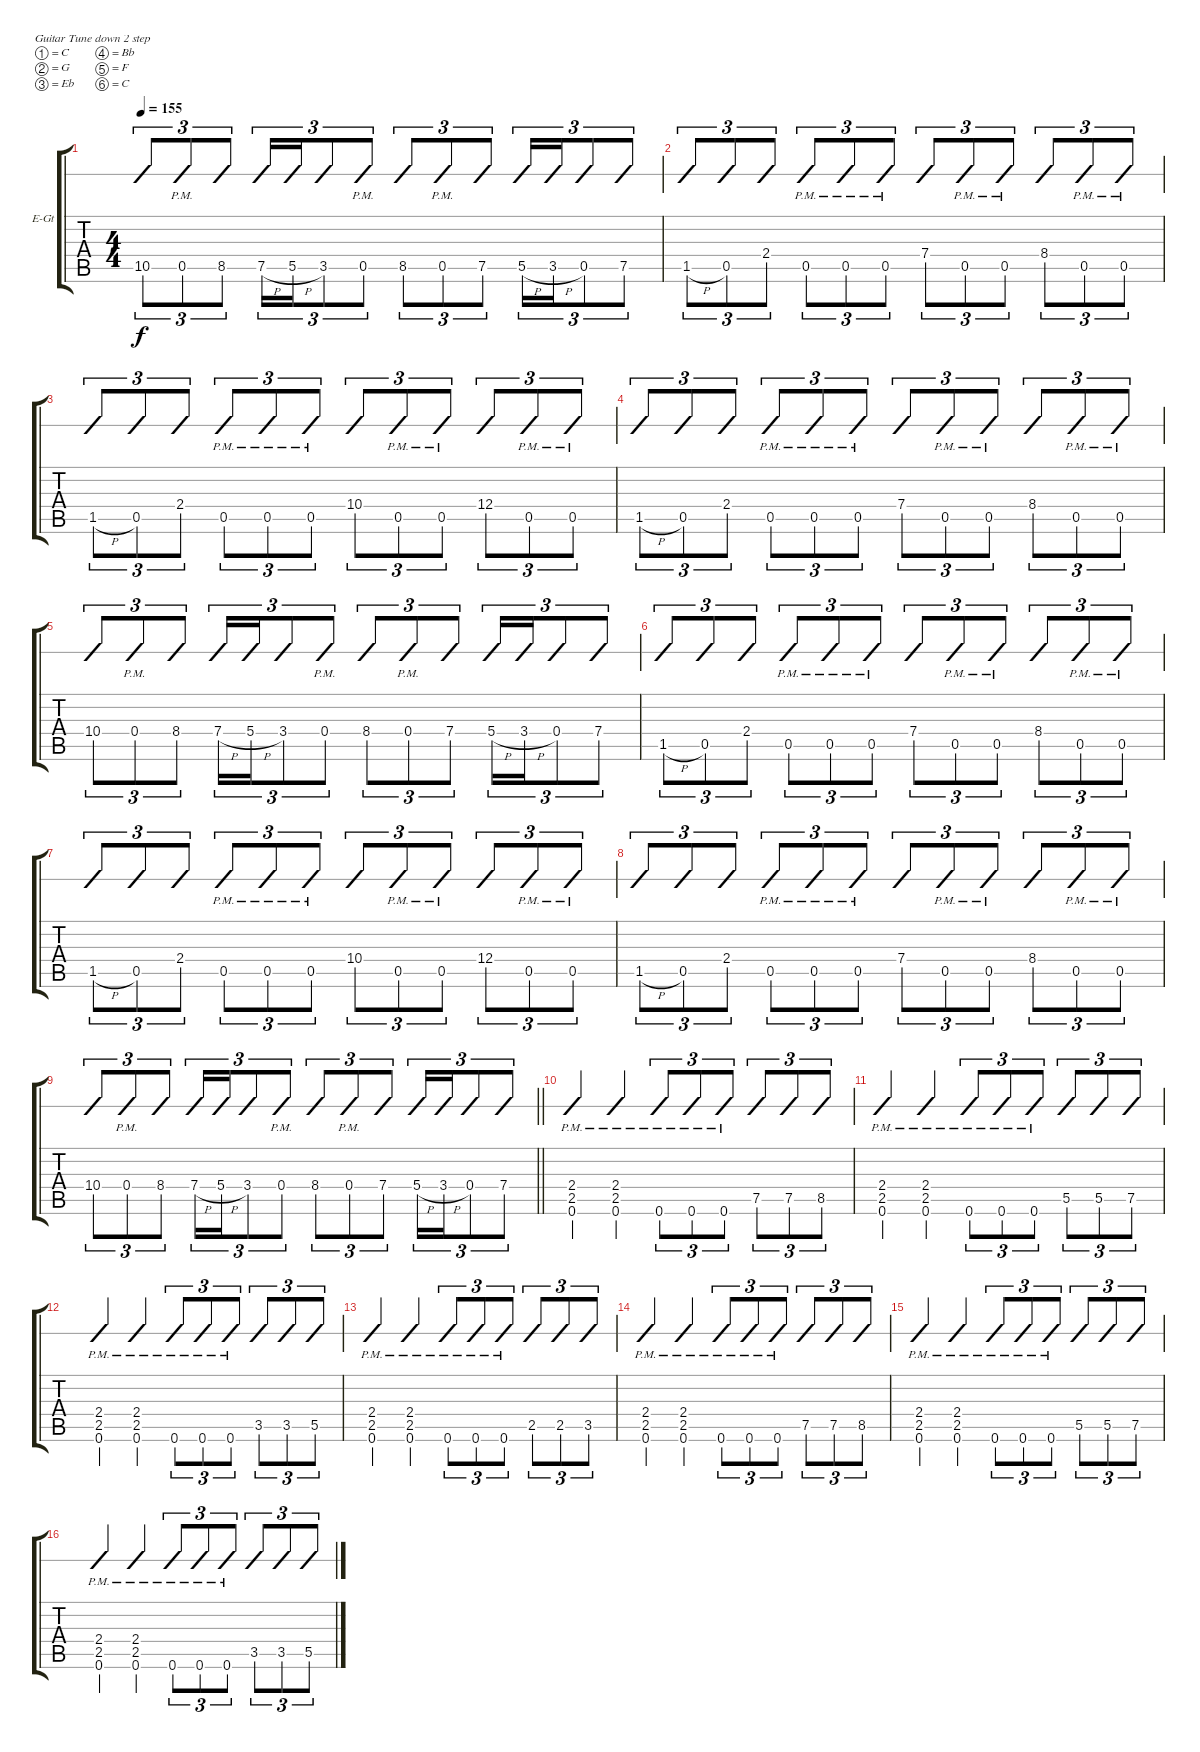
\defaultSystemsLayout 4
\bracketExtendMode groupsimilarinstruments
\firstSystemTrackNameOrientation horizontal
\otherSystemsTrackNameOrientation horizontal
\track ("Electric Guitar" "E-Gt") {instrument distortionguitar}
\staff {tabs slash}
\tuning (C4 G3 Eb3 Bb2 F2 C2)
\ts (4 4)
\tempo 155
\clef g2
\ks c
10.5.8{tu (3 2) dy f} 0.5{pm}.8{tu (3 2)} 8.5.8{tu (3 2)} 7.5{h}.16{tu (3 2)} 5.5{h}.16{tu (3 2)} 3.5.8{tu (3 2)} 0.5{pm}.8{tu (3 2)} 8.5.8{tu (3 2)} 0.5{pm}.8{tu (3 2)} 7.5.8{tu (3 2)} 5.5{h}.16{tu (3 2)} 3.5{h}.16{tu (3 2)} 0.5.8{tu (3 2)} 7.5.8{tu (3 2)} |
1.5{h}.8{tu (3 2)} 0.5.8{tu (3 2)} 2.4.8{tu (3 2)} 0.5{pm}.8{tu (3 2)} 0.5{pm}.8{tu (3 2)} 0.5{pm}.8{tu (3 2)} 7.4.8{tu (3 2)} 0.5{pm}.8{tu (3 2)} 0.5{pm}.8{tu (3 2)} 8.4.8{tu (3 2)} 0.5{pm}.8{tu (3 2)} 0.5{pm}.8{tu (3 2)} |
1.5{h}.8{tu (3 2)} 0.5.8{tu (3 2)} 2.4.8{tu (3 2)} 0.5{pm}.8{tu (3 2)} 0.5{pm}.8{tu (3 2)} 0.5{pm}.8{tu (3 2)} 10.4.8{tu (3 2)} 0.5{pm}.8{tu (3 2)} 0.5{pm}.8{tu (3 2)} 12.4.8{tu (3 2)} 0.5{pm}.8{tu (3 2)} 0.5{pm}.8{tu (3 2)} |
1.5{h}.8{tu (3 2)} 0.5.8{tu (3 2)} 2.4.8{tu (3 2)} 0.5{pm}.8{tu (3 2)} 0.5{pm}.8{tu (3 2)} 0.5{pm}.8{tu (3 2)} 7.4.8{tu (3 2)} 0.5{pm}.8{tu (3 2)} 0.5{pm}.8{tu (3 2)} 8.4.8{tu (3 2)} 0.5{pm}.8{tu (3 2)} 0.5{pm}.8{tu (3 2)} |
10.4.8{tu (3 2)} 0.4{pm}.8{tu (3 2)} 8.4.8{tu (3 2)} 7.4{h}.16{tu (3 2)} 5.4{h}.16{tu (3 2)} 3.4.8{tu (3 2)} 0.4{pm}.8{tu (3 2)} 8.4.8{tu (3 2)} 0.4{pm}.8{tu (3 2)} 7.4.8{tu (3 2)} 5.4{h}.16{tu (3 2)} 3.4{h}.16{tu (3 2)} 0.4.8{tu (3 2)} 7.4.8{tu (3 2)} |
1.5{h}.8{tu (3 2)} 0.5.8{tu (3 2)} 2.4.8{tu (3 2)} 0.5{pm}.8{tu (3 2)} 0.5{pm}.8{tu (3 2)} 0.5{pm}.8{tu (3 2)} 7.4.8{tu (3 2)} 0.5{pm}.8{tu (3 2)} 0.5{pm}.8{tu (3 2)} 8.4.8{tu (3 2)} 0.5{pm}.8{tu (3 2)} 0.5{pm}.8{tu (3 2)} |
1.5{h}.8{tu (3 2)} 0.5.8{tu (3 2)} 2.4.8{tu (3 2)} 0.5{pm}.8{tu (3 2)} 0.5{pm}.8{tu (3 2)} 0.5{pm}.8{tu (3 2)} 10.4.8{tu (3 2)} 0.5{pm}.8{tu (3 2)} 0.5{pm}.8{tu (3 2)} 12.4.8{tu (3 2)} 0.5{pm}.8{tu (3 2)} 0.5{pm}.8{tu (3 2)} |
1.5{h}.8{tu (3 2)} 0.5.8{tu (3 2)} 2.4.8{tu (3 2)} 0.5{pm}.8{tu (3 2)} 0.5{pm}.8{tu (3 2)} 0.5{pm}.8{tu (3 2)} 7.4.8{tu (3 2)} 0.5{pm}.8{tu (3 2)} 0.5{pm}.8{tu (3 2)} 8.4.8{tu (3 2)} 0.5{pm}.8{tu (3 2)} 0.5{pm}.8{tu (3 2)} |
\barLineRight lightlight
10.4.8{tu (3 2)} 0.4{pm}.8{tu (3 2)} 8.4.8{tu (3 2)} 7.4{h}.16{tu (3 2)} 5.4{h}.16{tu (3 2)} 3.4.8{tu (3 2)} 0.4{pm}.8{tu (3 2)} 8.4.8{tu (3 2)} 0.4{pm}.8{tu (3 2)} 7.4.8{tu (3 2)} 5.4{h}.16{tu (3 2)} 3.4{h}.16{tu (3 2)} 0.4.8{tu (3 2)} 7.4.8{tu (3 2)} |
(0.6{pm} 2.5{pm} 2.4{pm}).4 (2.4{pm} 2.5{pm} 0.6{pm}).4 0.6{pm}.8{tu (3 2)} 0.6{pm}.8{tu (3 2)} 0.6{pm}.8{tu (3 2)} 7.5.8{tu (3 2)} 7.5.8{tu (3 2)} 8.5.8{tu (3 2)} |
(0.6{pm} 2.5{pm} 2.4{pm}).4 (2.4{pm} 2.5{pm} 0.6{pm}).4 0.6{pm}.8{tu (3 2)} 0.6{pm}.8{tu (3 2)} 0.6{pm}.8{tu (3 2)} 5.5.8{tu (3 2)} 5.5.8{tu (3 2)} 7.5.8{tu (3 2)} |
(0.6{pm} 2.5{pm} 2.4{pm}).4 (2.4{pm} 2.5{pm} 0.6{pm}).4 0.6{pm}.8{tu (3 2)} 0.6{pm}.8{tu (3 2)} 0.6{pm}.8{tu (3 2)} 3.5.8{tu (3 2)} 3.5.8{tu (3 2)} 5.5.8{tu (3 2)} |
(0.6{pm} 2.5{pm} 2.4{pm}).4 (2.4{pm} 2.5{pm} 0.6{pm}).4 0.6{pm}.8{tu (3 2)} 0.6{pm}.8{tu (3 2)} 0.6{pm}.8{tu (3 2)} 2.5.8{tu (3 2)} 2.5.8{tu (3 2)} 3.5.8{tu (3 2)} |
(0.6{pm} 2.5{pm} 2.4{pm}).4 (2.4{pm} 2.5{pm} 0.6{pm}).4 0.6{pm}.8{tu (3 2)} 0.6{pm}.8{tu (3 2)} 0.6{pm}.8{tu (3 2)} 7.5.8{tu (3 2)} 7.5.8{tu (3 2)} 8.5.8{tu (3 2)} |
(0.6{pm} 2.5{pm} 2.4{pm}).4 (2.4{pm} 2.5{pm} 0.6{pm}).4 0.6{pm}.8{tu (3 2)} 0.6{pm}.8{tu (3 2)} 0.6{pm}.8{tu (3 2)} 5.5.8{tu (3 2)} 5.5.8{tu (3 2)} 7.5.8{tu (3 2)} |
(0.6{pm} 2.5{pm} 2.4{pm}).4 (2.4{pm} 2.5{pm} 0.6{pm}).4 0.6{pm}.8{tu (3 2)} 0.6{pm}.8{tu (3 2)} 0.6{pm}.8{tu (3 2)} 3.5.8{tu (3 2)} 3.5.8{tu (3 2)} 5.5.8{tu (3 2)}
